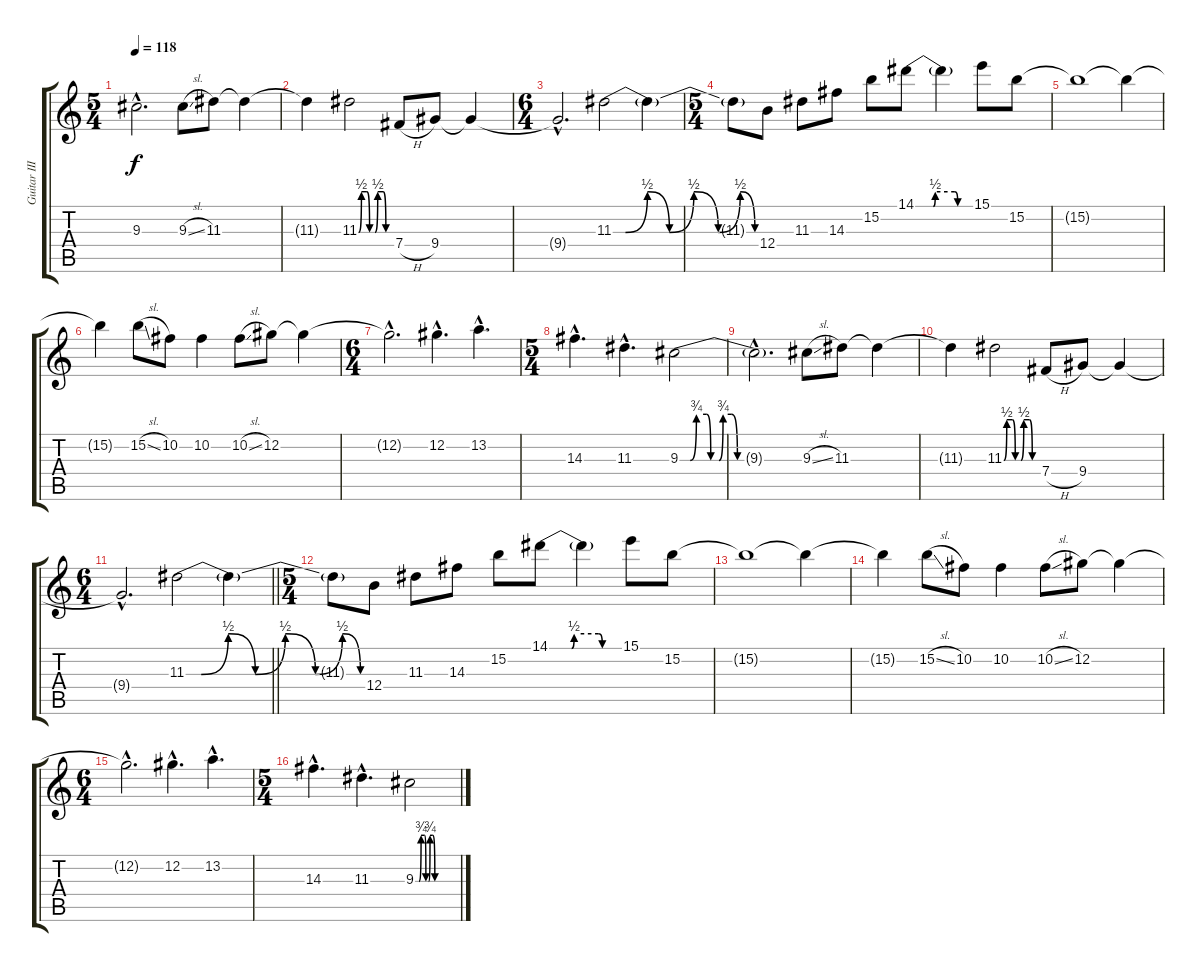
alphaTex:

\track ("Guitar III Delay 3" "Guitar III") {instrument distortionguitar}
\staff {score tabs}
\tuning (Db4 Ab3 E3 B2 Gb2 Db2) {hide}
\ts (5 4)
\tempo 118
\clef g2
\ks c
9.3{hac t}.2{d dy f} 9.3{sl}.8 11.3.8 11.3{t}.4 |
11.3{t}.4 11.3{be (custom 0 0 5 2 15 2 20 0 30 0 35 2 45 2 50 0 60 0)}.2 7.4{h}.8 9.4.8 9.4{t}.4 |
\ts (6 4)
9.4{hac t}.2{d} 11.3{be (custom 0 0 5 0 14 2 23 0 33 2 43 0 52 2 58 0 60 0)}.2 11.3{t}.4 |
\ts (5 4)
11.3{t}.8 12.4.8 11.3.8 14.3.8 15.2.8 14.1{be (custom 0 0 18 0 20 2 40 2 43 0 60 0)}.8 14.1{t}.4 15.1.8 15.2.8 |
15.2{t}.1{volume 3} 15.2{t}.4 |
15.2{t}.4 15.2{sl}.8{volume 5} 10.2.8 10.2.4 10.2{sl}.8 12.2.8 12.2{t}.4 |
\ts (6 4)
12.2{hac t}.2{d} 12.2{hac}.4{d} 13.2{hac}.4{d} |
\ts (5 4)
14.3{hac}.4{d} 11.3{hac}.4{d} 9.3{be (custom 0 0 5 0 8 3 13 3 15 0 19 0 21 3 25 3 28 0 60 0)}.2 |
9.3{hac t}.2{d} 9.3{sl}.8 11.3.8 11.3{t}.4 |
11.3{t}.4 11.3{be (custom 0 0 5 2 15 2 20 0 30 0 35 2 45 2 50 0 60 0)}.2 7.4{h}.8 9.4.8 9.4{t}.4 |
\ts (6 4)
\barLineRight lightlight
9.4{hac t}.2{d} 11.3{be (custom 0 0 5 0 14 2 23 0 33 2 43 0 52 2 58 0 60 0)}.2 11.3{t}.4 |
\ts (5 4)
11.3{t}.8 12.4.8 11.3.8 14.3.8 15.2.8 14.1{be (custom 0 0 18 0 20 2 40 2 43 0 60 0)}.8 14.1{t}.4 15.1.8 15.2.8 |
15.2{t}.1{volume 3} 15.2{t}.4 |
15.2{t}.4 15.2{sl}.8{volume 5} 10.2.8 10.2.4 10.2{sl}.8 12.2.8 12.2{t}.4 |
\ts (6 4)
12.2{hac t}.2{d} 12.2{hac}.4{d} 13.2{hac}.4{d} |
\ts (5 4)
14.3{hac}.4{d} 11.3{hac}.4{d} 9.3{be (custom 0 0 5 0 8 3 13 3 15 0 19 0 21 3 25 3 28 0 60 0)}.2
